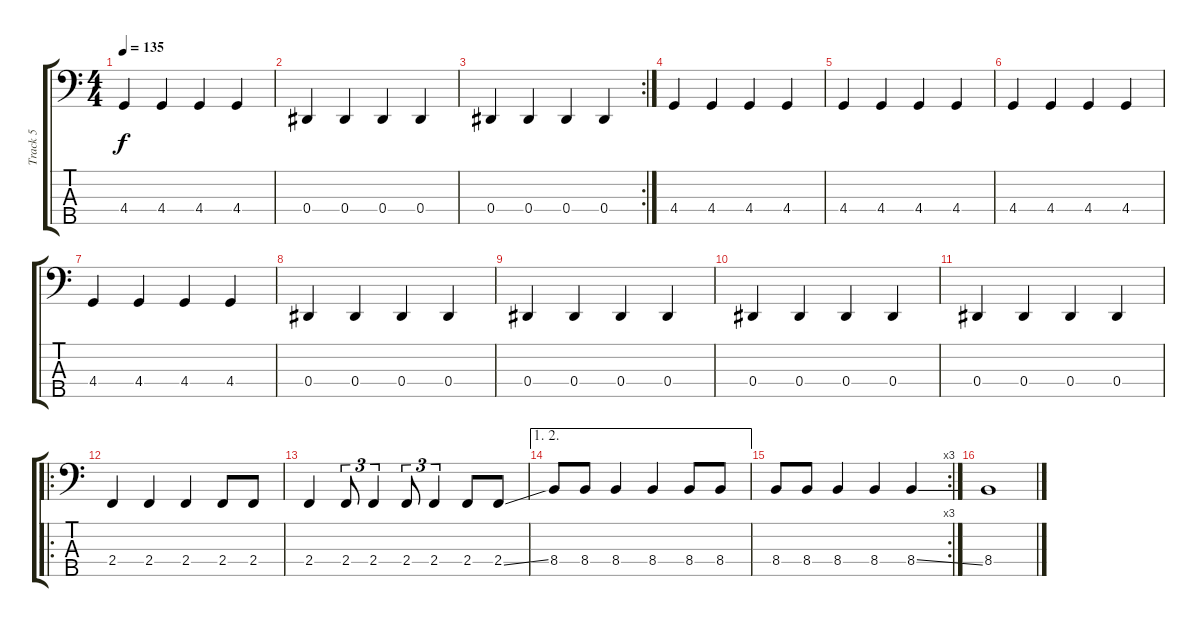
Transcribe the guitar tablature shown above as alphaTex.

\track ("Track 5" "Track 5") {instrument electricbassfinger}
\staff {score tabs}
\tuning (Gb2 Db2 Ab1 Eb1 Ab0) {hide}
\ts (4 4)
\tempo 135
\clef f4
\ks c
4.4.4{dy f} 4.4.4 4.4.4 4.4.4 |
0.4.4 0.4.4 0.4.4 0.4.4 |
\rc 2
0.4.4 0.4.4 0.4.4 0.4.4 |
4.4.4 4.4.4 4.4.4 4.4.4 |
4.4.4 4.4.4 4.4.4 4.4.4 |
4.4.4 4.4.4 4.4.4 4.4.4 |
4.4.4 4.4.4 4.4.4 4.4.4 |
0.4.4 0.4.4 0.4.4 0.4.4 |
0.4.4 0.4.4 0.4.4 0.4.4 |
0.4.4 0.4.4 0.4.4 0.4.4 |
0.4.4 0.4.4 0.4.4 0.4.4 |
\ro
2.4.4 2.4.4 2.4.4 2.4.8 2.4.8 |
2.4.4 2.4.8{tu (3 2)} 2.4.4{tu (3 2)} 2.4.8{tu (3 2)} 2.4.4{tu (3 2)} 2.4.8 2.4{ss}.8 |
\ae (1 2)
8.4.8 8.4.8 8.4.4 8.4.4 8.4.8 8.4.8 |
\rc 3
8.4.8 8.4.8 8.4.4 8.4.4 8.4{ss}.4 |
8.4.1
